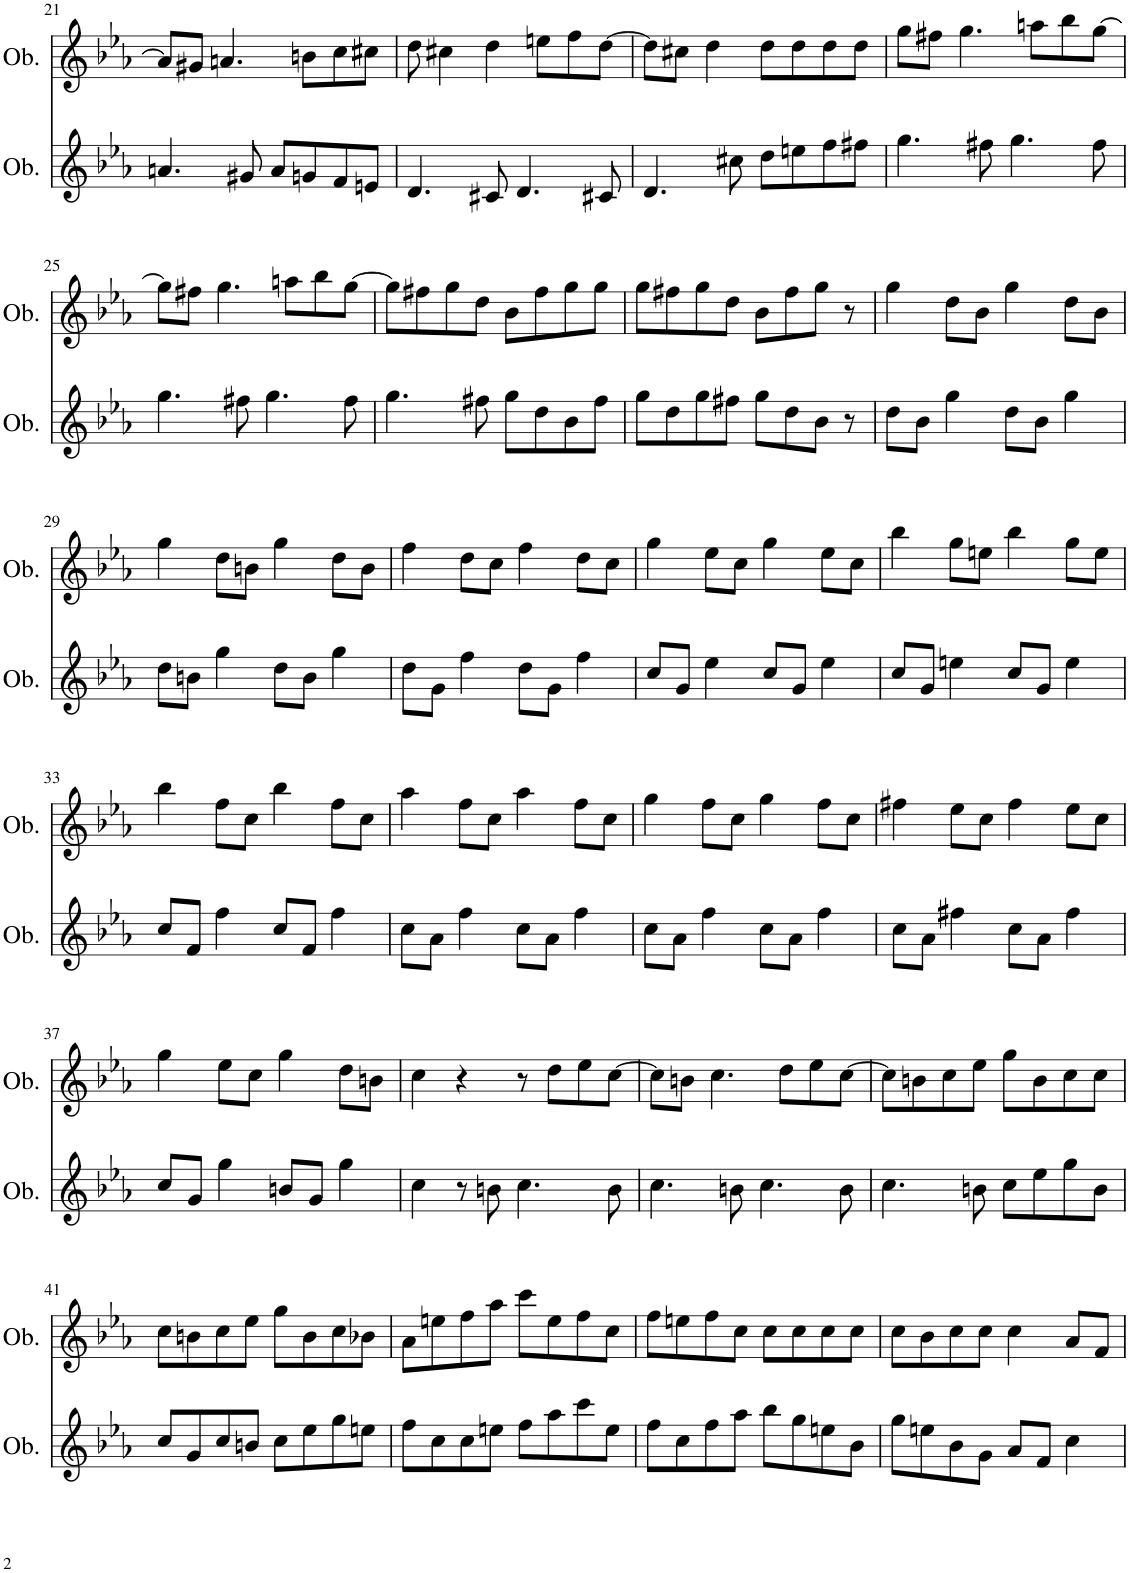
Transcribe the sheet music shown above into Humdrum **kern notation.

**kern	**kern
*part2	*part1
*staff2	*staff1
*I"Oboe	*I"Oboe
*I'Ob.	*I'Ob.
!!LO:PB:g=z
*clefG2	*clefG2
*k[b-e-a-]	*k[b-e-a-]
*M4/4	*M4/4
=21	=21
4.an/	8a/L]
.	8g#X/J
.	4.an/
8g#X/	.
8a/L	.
8gn/	8bn\L
8f/	8cc\
8en/J	8cc#X\J
=22	=22
4.d/	8dd\
.	4cc#X\
8c#X/	4dd\
4.d/	.
.	8een\L
.	8ff\
8c#X/	[8dd\J
=23	=23
4.d/	8dd\L]
.	8cc#X\J
.	4dd\
8cc#X\	.
8dd\L	8dd\L
8een\	8dd\
8ff\	8dd\
8ff#X\J	8dd\J
=24	=24
4.gg\	8gg\L
.	8ff#X\J
.	4.gg\
8ff#X\	.
4.gg\	.
.	8aan\L
.	8bb-\
8ff#\	[8gg\J
!!LO:LB:g=z
=25	=25
4.gg\	8gg\L]
.	8ff#X\J
.	4.gg\
8ff#X\	.
4.gg\	.
.	8aan\L
.	8bb-\
8ff#\	[8gg\J
=26	=26
4.gg\	8gg\L]
.	8ff#X\
.	8gg\
8ff#X\	8dd\J
8gg\L	8b-\L
8dd\	8ff#\
8b-\	8gg\
8ff#\J	8gg\J
=27	=27
8gg\L	8gg\L
8dd\	8ff#X\
8gg\	8gg\
8ff#X\J	8dd\J
8gg\L	8b-\L
8dd\	8ff#\
8b-\J	8gg\J
8r	8r
=28	=28
8dd\L	4gg\
8b-\J	.
4gg\	8dd\L
.	8b-\J
8dd\L	4gg\
8b-\J	.
4gg\	8dd\L
.	8b-\J
!!LO:LB:g=z
=29	=29
8dd\L	4gg\
8bn\J	.
4gg\	8dd\L
.	8bn\J
8dd\L	4gg\
8b\J	.
4gg\	8dd\L
.	8b\J
=30	=30
8dd\L	4ff\
8g\J	.
4ff\	8dd\L
.	8cc\J
8dd\L	4ff\
8g\J	.
4ff\	8dd\L
.	8cc\J
=31	=31
8cc/L	4gg\
8g/J	.
4ee-\	8ee-\L
.	8cc\J
8cc/L	4gg\
8g/J	.
4ee-\	8ee-\L
.	8cc\J
=32	=32
8cc/L	4bb-\
8g/J	.
4een\	8gg\L
.	8een\J
8cc/L	4bb-\
8g/J	.
4ee\	8gg\L
.	8ee\J
!!LO:LB:g=z
=33	=33
8cc/L	4bb-\
8f/J	.
4ff\	8ff\L
.	8cc\J
8cc/L	4bb-\
8f/J	.
4ff\	8ff\L
.	8cc\J
=34	=34
8cc\L	4aa-\
8a-\J	.
4ff\	8ff\L
.	8cc\J
8cc\L	4aa-\
8a-\J	.
4ff\	8ff\L
.	8cc\J
=35	=35
8cc\L	4gg\
8a-\J	.
4ff\	8ff\L
.	8cc\J
8cc\L	4gg\
8a-\J	.
4ff\	8ff\L
.	8cc\J
=36	=36
8cc\L	4ff#X\
8a-\J	.
4ff#X\	8ee-\L
.	8cc\J
8cc\L	4ff#\
8a-\J	.
4ff#\	8ee-\L
.	8cc\J
!!LO:LB:g=z
=37	=37
8cc/L	4gg\
8g/J	.
4gg\	8ee-\L
.	8cc\J
8bn/L	4gg\
8g/J	.
4gg\	8dd\L
.	8bn\J
=38	=38
4cc\	4cc\
8r	4r
8bn\	.
4.cc\	8r
.	8dd\L
.	8ee-\
8b\	[8cc\J
=39	=39
4.cc\	8cc\L]
.	8bn\J
.	4.cc\
8bn\	.
4.cc\	.
.	8dd\L
.	8ee-\
8b\	[8cc\J
=40	=40
4.cc\	8cc\L]
.	8bn\
.	8cc\
8bn\	8ee-\J
8cc\L	8gg\L
8ee-\	8b\
8gg\	8cc\
8b\J	8cc\J
!!LO:LB:g=z
=41	=41
8cc/L	8cc\L
8g/	8bn\
8cc/	8cc\
8bn/J	8ee-\J
8cc\L	8gg\L
8ee-\	8b\
8gg\	8cc\
8een\J	8b-X\J
=42	=42
8ff\L	8a-\L
8cc\	8een\
8cc\	8ff\
8een\J	8aa-\J
8ff\L	8ccc\L
8aa-\	8ee\
8ccc\	8ff\
8ee\J	8cc\J
=43	=43
8ff\L	8ff\L
8cc\	8een\
8ff\	8ff\
8aa-\J	8cc\J
8bb-\L	8cc\L
8gg\	8cc\
8een\	8cc\
8b-\J	8cc\J
=44	=44
8gg\L	8cc\L
8een\	8b-\
8b-\	8cc\
8g\J	8cc\J
8a-/L	4cc\
8f/J	.
4cc\	8a-/L
.	8f/J
=	=
*-	*-
